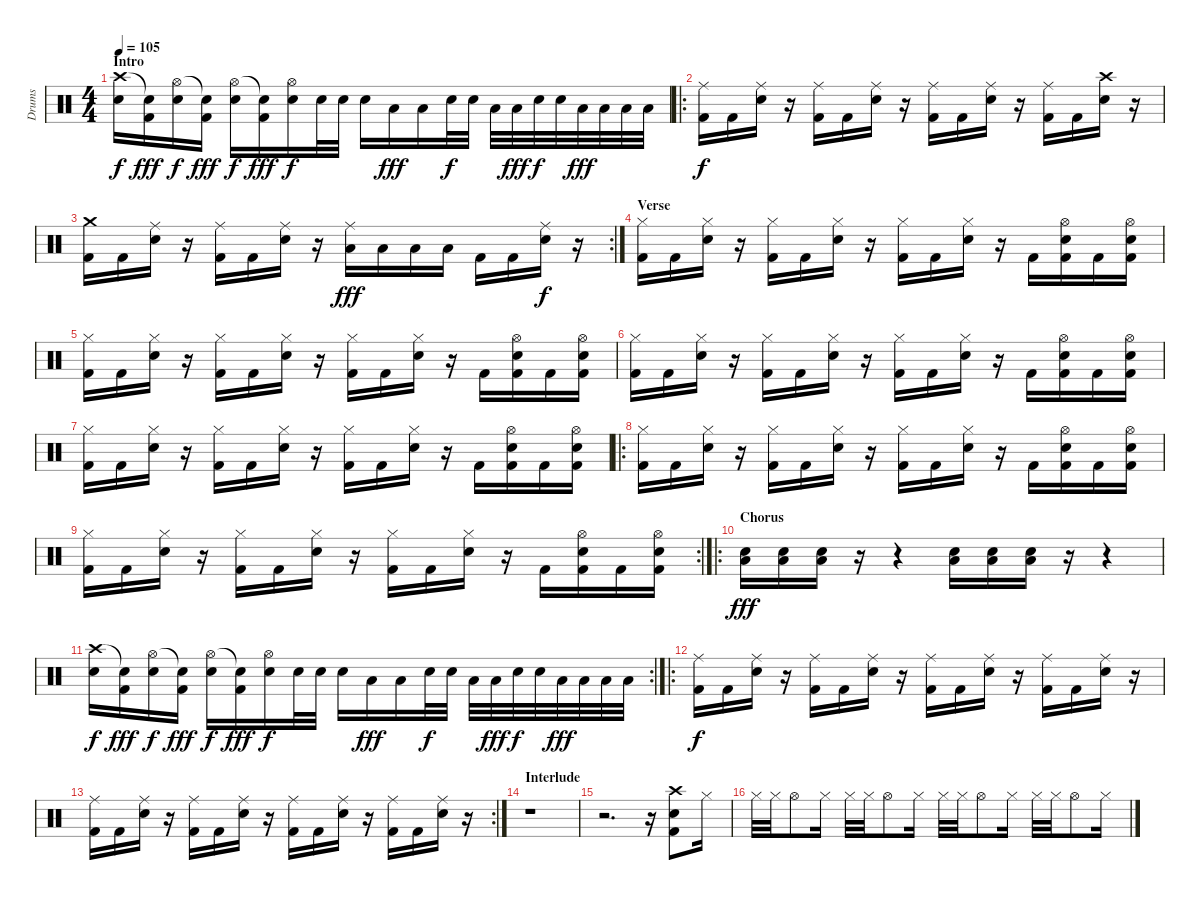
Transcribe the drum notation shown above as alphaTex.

\track ("Drums" "Drums") {instrument percussion}
\staff {score}
\articulation defaults
\ts (4 4)
\section ("" "Intro")
\tempo 105
\clef neutral
\ks c
("Crash high (hit)" "Snare (hit) 2").16{dy f} ("Snare (hit)"{t} "Kick (hit) 2").16{dy fff} ("Hi-Hat (open)" "Snare (hit) 2").16{dy f} ("Snare (hit)"{t} "Kick (hit) 2").16{dy fff} ("Hi-Hat (open)" "Snare (hit) 2").16{dy f} ("Snare (hit)"{t} "Kick (hit) 2").16{dy fff} ("Hi-Hat (open)" "Snare (hit) 2").16{dy f} "Snare (hit) 2".32 "Snare (hit) 2".32 "Snare (hit) 2".16 "Low Tom (hit)".16{dy fff} "Low Floor Tom (hit)".16 "Snare (hit) 2".32{dy f} "Snare (hit) 2".32 "Low Tom (hit)".32 "Low Tom (hit)".32{dy fff} "Snare (hit) 2".32{dy f} "Snare (hit) 2".32 "Low Floor Tom (hit)".32{dy fff} "Low Floor Tom (hit)".32 "Low Floor Tom (hit)".32 "Low Floor Tom (hit)".32 |
\ro
("Ride (middle)" "Kick (hit) 2").16{dy f} "Kick (hit) 2".16 ("Ride (middle)" "Snare (hit) 2").16 r.16 ("Ride (middle)" "Kick (hit) 2").16 "Kick (hit) 2".16 ("Ride (middle)" "Snare (hit) 2").16 r.16 ("Ride (middle)" "Kick (hit) 2").16 "Kick (hit) 2".16 ("Ride (middle)" "Snare (hit) 2").16 r.16 ("Ride (middle)" "Kick (hit) 2").16 "Kick (hit) 2".16 ("Crash high (hit)" "Snare (hit) 2").16 r.16 |
\rc 2
("Crash medium (hit)" "Kick (hit) 2").16 "Kick (hit) 2".16 ("Ride (middle)" "Snare (hit) 2").16 r.16 ("Ride (middle)" "Kick (hit) 2").16 "Kick (hit) 2".16 ("Ride (middle)" "Snare (hit) 2").16 r.16 ("Ride (middle)" "Low Tom (hit)").16{dy fff} "Low Tom (hit)".16 "Low Floor Tom (hit)".16 "Low Floor Tom (hit)".16 "Kick (hit) 2".16 "Kick (hit) 2".16 ("Ride (middle)" "Snare (hit) 2").16{dy f} r.16 |
\section ("" "Verse")
("Hi-Hat (closed)" "Kick (hit) 2").16 "Kick (hit) 2".16 ("Hi-Hat (closed)" "Snare (hit) 2").16 r.16 ("Hi-Hat (closed)" "Kick (hit) 2").16 "Kick (hit) 2".16 ("Hi-Hat (closed)" "Snare (hit) 2").16 r.16 ("Hi-Hat (closed)" "Kick (hit) 2").16 "Kick (hit) 2".16 ("Hi-Hat (closed)" "Snare (hit) 2").16 r.16 "Kick (hit) 2".16 ("Hi-Hat (open)" "Snare (hit) 2" "Kick (hit) 2").16 "Kick (hit) 2".16 ("Hi-Hat (open)" "Snare (hit) 2" "Kick (hit) 2").16 |
("Hi-Hat (closed)" "Kick (hit) 2").16 "Kick (hit) 2".16 ("Hi-Hat (closed)" "Snare (hit) 2").16 r.16 ("Hi-Hat (closed)" "Kick (hit) 2").16 "Kick (hit) 2".16 ("Hi-Hat (closed)" "Snare (hit) 2").16 r.16 ("Hi-Hat (closed)" "Kick (hit) 2").16 "Kick (hit) 2".16 ("Hi-Hat (closed)" "Snare (hit) 2").16 r.16 "Kick (hit) 2".16 ("Hi-Hat (open)" "Snare (hit) 2" "Kick (hit) 2").16 "Kick (hit) 2".16 ("Hi-Hat (open)" "Snare (hit) 2" "Kick (hit) 2").16 |
("Hi-Hat (closed)" "Kick (hit) 2").16 "Kick (hit) 2".16 ("Hi-Hat (closed)" "Snare (hit) 2").16 r.16 ("Hi-Hat (closed)" "Kick (hit) 2").16 "Kick (hit) 2".16 ("Hi-Hat (closed)" "Snare (hit) 2").16 r.16 ("Hi-Hat (closed)" "Kick (hit) 2").16 "Kick (hit) 2".16 ("Hi-Hat (closed)" "Snare (hit) 2").16 r.16 "Kick (hit) 2".16 ("Hi-Hat (open)" "Snare (hit) 2" "Kick (hit) 2").16 "Kick (hit) 2".16 ("Hi-Hat (open)" "Snare (hit) 2" "Kick (hit) 2").16 |
("Hi-Hat (closed)" "Kick (hit) 2").16 "Kick (hit) 2".16 ("Hi-Hat (closed)" "Snare (hit) 2").16 r.16 ("Hi-Hat (closed)" "Kick (hit) 2").16 "Kick (hit) 2".16 ("Hi-Hat (closed)" "Snare (hit) 2").16 r.16 ("Hi-Hat (closed)" "Kick (hit) 2").16 "Kick (hit) 2".16 ("Hi-Hat (closed)" "Snare (hit) 2").16 r.16 "Kick (hit) 2".16 ("Hi-Hat (open)" "Snare (hit) 2" "Kick (hit) 2").16 "Kick (hit) 2".16 ("Hi-Hat (open)" "Snare (hit) 2" "Kick (hit) 2").16 |
\ro
("Hi-Hat (closed)" "Kick (hit) 2").16 "Kick (hit) 2".16 ("Hi-Hat (closed)" "Snare (hit) 2").16 r.16 ("Hi-Hat (closed)" "Kick (hit) 2").16 "Kick (hit) 2".16 ("Hi-Hat (closed)" "Snare (hit) 2").16 r.16 ("Hi-Hat (closed)" "Kick (hit) 2").16 "Kick (hit) 2".16 ("Hi-Hat (closed)" "Snare (hit) 2").16 r.16 "Kick (hit) 2".16 ("Hi-Hat (open)" "Snare (hit) 2" "Kick (hit) 2").16 "Kick (hit) 2".16 ("Hi-Hat (open)" "Snare (hit) 2" "Kick (hit) 2").16 |
\rc 2
("Hi-Hat (closed)" "Kick (hit) 2").16 "Kick (hit) 2".16 ("Hi-Hat (closed)" "Snare (hit) 2").16 r.16 ("Hi-Hat (closed)" "Kick (hit) 2").16 "Kick (hit) 2".16 ("Hi-Hat (closed)" "Snare (hit) 2").16 r.16 ("Hi-Hat (closed)" "Kick (hit) 2").16 "Kick (hit) 2".16 ("Hi-Hat (closed)" "Snare (hit) 2").16 r.16 "Kick (hit) 2".16 ("Hi-Hat (open)" "Snare (hit) 2" "Kick (hit) 2").16 "Kick (hit) 2".16 ("Hi-Hat (open)" "Snare (hit) 2" "Kick (hit) 2").16 |
\ro
\section ("" "Chorus")
("Snare (hit) 2" "Low Floor Tom (hit)").16{dy fff} ("Snare (hit) 2" "Low Floor Tom (hit)").16 ("Snare (hit) 2" "Low Floor Tom (hit)").16 r.16 r.4 ("Snare (hit) 2" "Low Floor Tom (hit)").16 ("Snare (hit) 2" "Low Floor Tom (hit)").16 ("Snare (hit) 2" "Low Floor Tom (hit)").16 r.16 r.4 |
\rc 2
("Crash high (hit)" "Snare (hit) 2").16{dy f} ("Snare (hit)"{t} "Kick (hit) 2").16{dy fff} ("Hi-Hat (open)" "Snare (hit) 2").16{dy f} ("Snare (hit)"{t} "Kick (hit) 2").16{dy fff} ("Hi-Hat (open)" "Snare (hit) 2").16{dy f} ("Snare (hit)"{t} "Kick (hit) 2").16{dy fff} ("Hi-Hat (open)" "Snare (hit) 2").16{dy f} "Snare (hit) 2".32 "Snare (hit) 2".32 "Snare (hit) 2".16 "Low Tom (hit)".16{dy fff} "Low Floor Tom (hit)".16 "Snare (hit) 2".32{dy f} "Snare (hit) 2".32 "Low Tom (hit)".32 "Low Tom (hit)".32{dy fff} "Snare (hit) 2".32{dy f} "Snare (hit) 2".32 "Low Floor Tom (hit)".32{dy fff} "Low Floor Tom (hit)".32 "Low Floor Tom (hit)".32 "Low Floor Tom (hit)".32 |
\ro
("Ride (middle)" "Kick (hit) 2").16{dy f} "Kick (hit) 2".16 ("Ride (middle)" "Snare (hit) 2").16 r.16 ("Ride (middle)" "Kick (hit) 2").16 "Kick (hit) 2".16 ("Ride (middle)" "Snare (hit) 2").16 r.16 ("Ride (middle)" "Kick (hit) 2").16 "Kick (hit) 2".16 ("Ride (middle)" "Snare (hit) 2").16 r.16 ("Ride (middle)" "Kick (hit) 2").16 "Kick (hit) 2".16 ("Ride (middle)" "Snare (hit) 2").16 r.16 |
\rc 2
("Ride (middle)" "Kick (hit) 2").16 "Kick (hit) 2".16 ("Ride (middle)" "Snare (hit) 2").16 r.16 ("Ride (middle)" "Kick (hit) 2").16 "Kick (hit) 2".16 ("Ride (middle)" "Snare (hit) 2").16 r.16 ("Ride (middle)" "Kick (hit) 2").16 "Kick (hit) 2".16 ("Ride (middle)" "Snare (hit) 2").16 r.16 ("Ride (middle)" "Kick (hit) 2").16 "Kick (hit) 2".16 ("Ride (middle)" "Snare (hit) 2").16 r.16 |
\section ("" "Interlude")
r.1 |
r.2{d} r.16 ("Crash high (hit)" "Snare (hit) 2" "Kick (hit) 2").8 "Hi-Hat (closed)".16 |
"Hi-Hat (closed)".32 "Hi-Hat (closed)".32 "Hi-Hat (open)".8 "Hi-Hat (closed)".16 "Hi-Hat (closed)".32 "Hi-Hat (closed)".32 "Hi-Hat (open)".8 "Hi-Hat (closed)".16 "Hi-Hat (closed)".32 "Hi-Hat (closed)".32 "Hi-Hat (open)".8 "Hi-Hat (closed)".16 "Hi-Hat (closed)".32 "Hi-Hat (closed)".32 "Hi-Hat (open)".8 "Hi-Hat (closed)".16
